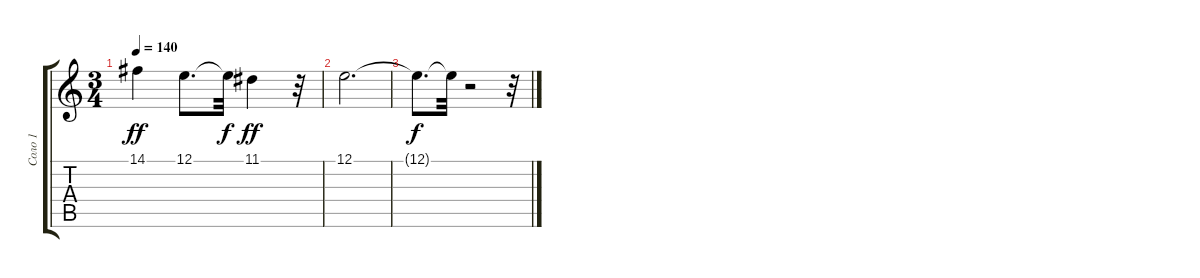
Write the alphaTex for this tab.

\track ("Соло 1" "Соло 1") {instrument musicbox}
\staff {score tabs}
\tuning (E4 B3 G3 D3 A2 E2) {hide}
\ts (3 4)
\tempo 140
\clef g2
\ks c
14.1.4{dy ff} 12.1.8{d} 12.1{t}.32{dy f} 11.1.4{dy ff} r.32 |
12.1.2{d} |
12.1{t}.8{d dy f} 12.1{t}.32 r.2 r.32
